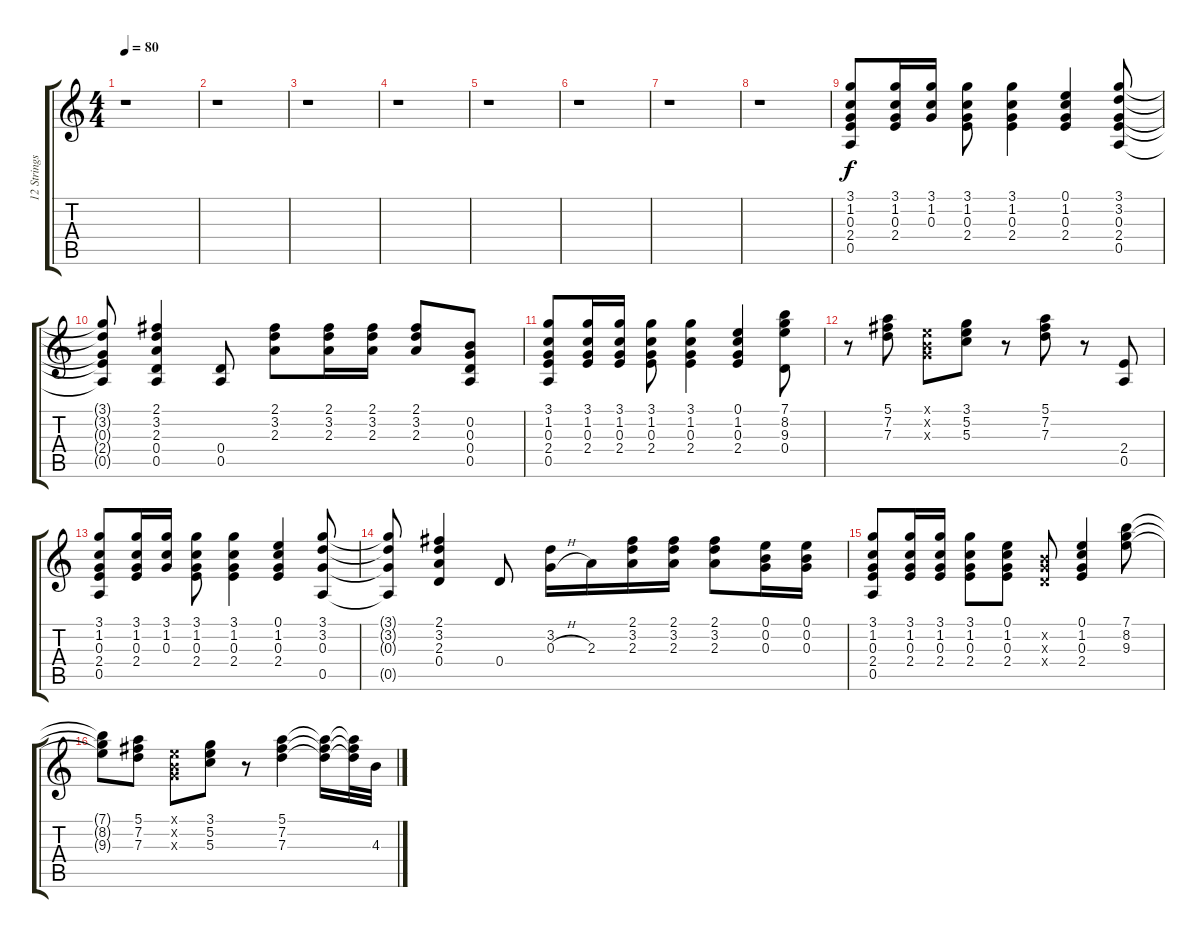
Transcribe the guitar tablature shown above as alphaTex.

\track ("12 Strings Guitar - Jimmy Page" "12 Strings") {instrument electricguitarjazz}
\staff {score tabs}
\tuning (E4 B3 G3 D3 A2 E2) {hide}
\ts (4 4)
\tempo 80
\clef g2
\ks c
r.1{dy f} |
r.1 |
r.1 |
r.1 |
r.1 |
r.1 |
r.1 |
r.1 |
(3.1 1.2 0.3 2.4 0.5).8 (3.1 1.2 0.3 2.4).16 (3.1 1.2 0.3).16 (3.1 1.2 0.3 2.4).8 (3.1 1.2 0.3 2.4).4 (0.1 1.2 0.3 2.4).4 (3.1 3.2 0.3 2.4 0.5).8 |
(3.1{t} 3.2{t} 0.3{t} 2.4{t} 0.5{t}).8 (2.1 3.2 2.3 0.4 0.5).4 (0.4 0.5).8 (2.1 3.2 2.3).8 (2.1 3.2 2.3).16 (2.1 3.2 2.3).16 (2.1 3.2 2.3).8 (0.2 0.3 0.4 0.5).8 |
(3.1 1.2 0.3 2.4 0.5).8 (3.1 1.2 0.3 2.4).16 (3.1 1.2 0.3 2.4).16 (3.1 1.2 0.3 2.4).8 (3.1 1.2 0.3 2.4).4 (0.1 1.2 0.3 2.4).4 (7.1 8.2 9.3 0.4).8 |
r.8 (5.1 7.2 7.3).8 (0.1{x} 0.2{x} 0.3{x}).8 (3.1 5.2 5.3).8 r.8 (5.1 7.2 7.3).8 r.8 (2.4 0.5).8 |
(3.1 1.2 0.3 2.4 0.5).8 (3.1 1.2 0.3 2.4).16 (3.1 1.2 0.3).16 (3.1 1.2 0.3 2.4).8 (3.1 1.2 0.3 2.4).4 (0.1 1.2 0.3 2.4).4 (3.1 3.2 0.3 0.5).8 |
(3.1{t} 3.2{t} 0.3{t} 0.5{t}).8 (2.1 3.2 2.3 0.4).4 0.4.8 (3.2 0.3{h}).16 2.3.16 (2.1 3.2 2.3).16 (2.1 3.2 2.3).16 (2.1 3.2 2.3).8 (0.1 0.2 0.3).16 (0.1 0.2 0.3).16 |
(3.1 1.2 0.3 2.4 0.5).8 (3.1 1.2 0.3 2.4).16 (3.1 1.2 0.3 2.4).16 (3.1 1.2 0.3 2.4).8 (0.1 1.2 0.3 2.4).8 (0.2{x} 0.3{x} 0.4{x}).8 (0.1 1.2 0.3 2.4).4 (7.1 8.2 9.3).8 |
(7.1{t} 8.2{t} 9.3{t}).8 (5.1 7.2 7.3).8 (0.1{x} 0.2{x} 0.3{x}).8 (3.1 5.2 5.3).8 r.8 (5.1 7.2 7.3).4 (5.1{t} 7.2{t} 7.3{t}).16 (5.1{t} 7.2{t} 7.3{t}).32 4.3{ss}.32
